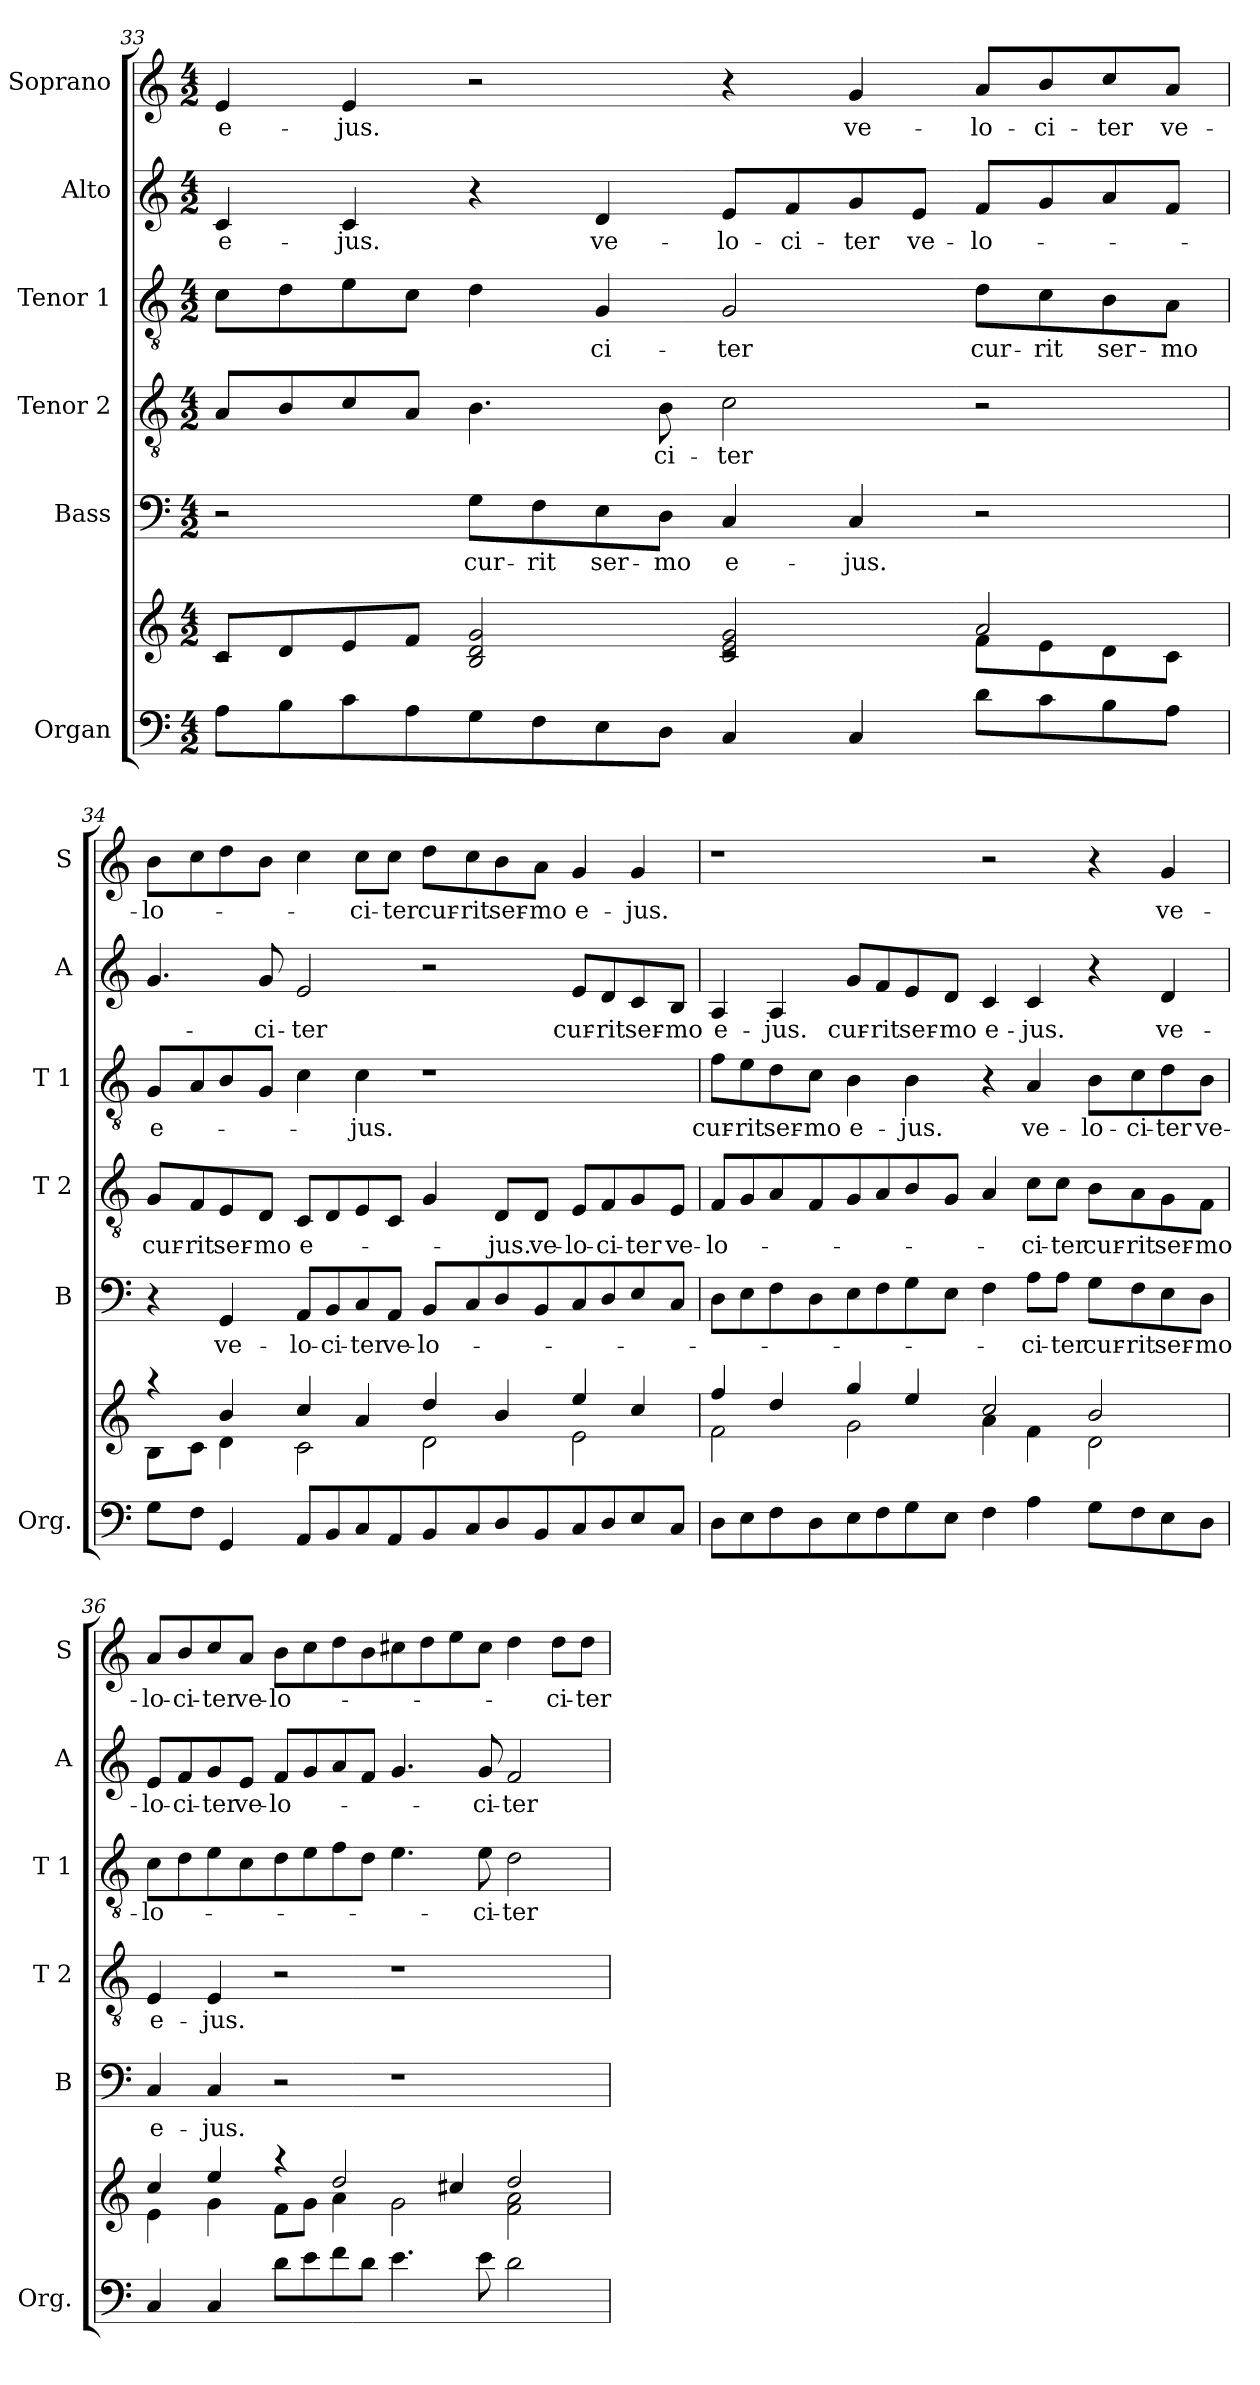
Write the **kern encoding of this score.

**kern	**kern	**kern	**text	**kern	**text	**kern	**text	**kern	**text	**kern	**text
*part6	*part6	*part5	*part5	*part4	*part4	*part3	*part3	*part2	*part2	*part1	*part1
*staff7	*staff6	*staff5	*staff5	*staff4	*staff4	*staff3	*staff3	*staff2	*staff2	*staff1	*staff1
*I"Organ	*	*I"Bass	*	*I"Tenor 2	*	*I"Tenor 1	*	*I"Alto	*	*I"Soprano	*
*I'Org.	*	*I'B	*	*I'T 2	*	*I'T 1	*	*I'A	*	*I'S	*
*clefF4	*clefG2	*clefF4	*	*clefGv2	*	*clefGv2	*	*clefG2	*	*clefG2	*
*k[]	*k[]	*k[]	*	*k[]	*	*k[]	*	*k[]	*	*k[]	*
*M4/2	*M4/2	*M4/2	*	*M4/2	*	*M4/2	*	*M4/2	*	*M4/2	*
=33	=33	=33	=33	=33	=33	=33	=33	=33	=33	=33	=33
*	*^	*	*	*	*	*	*	*	*	*	*
!	!	!	!	!	!	!	!	!	!	!LO:LY:b	!	!LO:LY:b
8A\L	8c!/L	1rc	2r	.	8A/L	.	8c\L	.	4c/	e-	4e/	e-
8B\	8d/	.	.	.	8B/	.	8d\	.	.	.	.	.
!	!	!	!	!	!	!	!	!	!	!LO:LY:b	!	!LO:LY:b
8c\	8e/	.	.	.	8c/	.	8e\	.	4c/	-jus.	4e/	-jus.
8A\	8f/J	.	.	.	8A/J	.	8c\J	.	.	.	.	.
!	!	!	!	!LO:LY:b	!	!	!	!	!	!	!	!
8G\	2B!/ 2d!/ 2g!/	.	8G\L	cur-	4.B\	.	4d\	.	4r	.	2r	.
!	!	!	!	!LO:LY:b	!	!	!	!	!	!	!	!
8F\	.	.	8F\	-rit	.	.	.	.	.	.	.	.
!	!	!	!	!LO:LY:b	!	!	!	!LO:LY:b	!	!LO:LY:b	!	!
8E\	.	.	8E\	ser-	.	.	4G/	-ci-	4d/	ve-	.	.
!	!	!	!	!LO:LY:b	!	!LO:LY:b	!	!	!	!	!	!
8D\J	.	.	8D\J	-mo	8B\	-ci-	.	.	.	.	.	.
!	!	!	!	!LO:LY:b	!	!LO:LY:b	!	!LO:LY:b	!	!LO:LY:b	!	!
4C/	2c!/ 2e!/ 2g!/	2rc	4C/	e-	2c\	-ter	2G/	-ter	8e/L	-lo-	4r	.
!	!	!	!	!	!	!	!	!	!	!LO:LY:b	!	!
.	.	.	.	.	.	.	.	.	8f/	-ci-	.	.
!	!	!	!	!LO:LY:b	!	!	!	!	!	!LO:LY:b	!	!LO:LY:b
4C/	.	.	4C/	-jus.	.	.	.	.	8g/	-ter	4g/	ve-
!	!	!	!	!	!	!	!	!	!	!LO:LY:b	!	!
.	.	.	.	.	.	.	.	.	8e/J	ve-	.	.
!	!	!	!	!	!	!	!	!LO:LY:b	!	!LO:LY:b	!	!LO:LY:b
8d\L	2a!/	8f!\L	2r	.	2r	.	8d\L	cur-	8f/L	-lo-	8a/L	-lo-
!	!	!	!	!	!	!	!	!LO:LY:b	!	!	!	!LO:LY:b
8c\	.	8e!\	.	.	.	.	8c\	-rit	8g/	.	8b/	-ci-
!	!	!	!	!	!	!	!	!LO:LY:b	!	!	!	!LO:LY:b
8B\	.	8d!\	.	.	.	.	8B\	ser-	8a/	.	8cc/	-ter
!	!	!	!	!	!	!	!	!LO:LY:b	!	!	!	!LO:LY:b
8A\J	.	8c!\J	.	.	.	.	8A\J	-mo	8f/J	.	8a/J	ve-
!!LO:PB:g=z
=34	=34	=34	=34	=34	=34	=34	=34	=34	=34	=34	=34	=34
!	!	!	!	!	!	!LO:LY:b	!	!LO:LY:b	!	!	!	!LO:LY:b
8G\L	4raa	8B!\L	4r	.	8G/L	cur-	8G/L	e-	4.g/	.	8b\L	-lo-
!	!	!	!	!	!	!LO:LY:b	!	!	!	!	!	!
8F\J	.	8c!\J	.	.	8F/	-rit	8A/	.	.	.	8cc\	.
!	!	!	!	!LO:LY:b	!	!LO:LY:b	!	!	!	!	!	!
4GG/	4b!/	4d!\	4GG/	ve-	8E/	ser-	8B/	.	.	.	8dd\	.
!	!	!	!	!	!	!LO:LY:b	!	!	!	!LO:LY:b	!	!
.	.	.	.	.	8D/J	-mo	8G/J	.	8g/	-ci-	8b\J	.
!	!	!	!	!LO:LY:b	!	!LO:LY:b	!	!	!	!LO:LY:b	!	!
8AA/L	4cc!/	2c!\	8AA/L	-lo-	8C/L	e-	4c\	.	2e/	-ter	4cc\	.
!	!	!	!	!LO:LY:b	!	!	!	!	!	!	!	!
8BB/	.	.	8BB/	-ci-	8D/	.	.	.	.	.	.	.
!	!	!	!	!LO:LY:b	!	!	!	!LO:LY:b	!	!	!	!LO:LY:b
8C/	4a!/	.	8C/	-ter	8E/	.	4c\	-jus.	.	.	8cc\L	-ci-
!	!	!	!	!LO:LY:b	!	!	!	!	!	!	!	!LO:LY:b
8AA/	.	.	8AA/J	ve-	8C/J	.	.	.	.	.	8cc\J	-ter
!	!	!	!	!LO:LY:b	!	!	!	!	!	!	!	!LO:LY:b
8BB/	4dd!/	2d!\	8BB/L	-lo-	4G/	.	1r	.	2r	.	8dd\L	cur-
!	!	!	!	!	!	!	!	!	!	!	!	!LO:LY:b
8C/	.	.	8C/	.	.	.	.	.	.	.	8cc\	-rit
!	!	!	!	!	!	!LO:LY:b	!	!	!	!	!	!LO:LY:b
8D/	4b!/	.	8D/	.	8D/L	-jus.	.	.	.	.	8b\	ser-
!	!	!	!	!	!	!LO:LY:b	!	!	!	!	!	!LO:LY:b
8BB/	.	.	8BB/	.	8D/J	ve-	.	.	.	.	8a\J	-mo
!	!	!	!	!	!	!LO:LY:b	!	!	!	!LO:LY:b	!	!LO:LY:b
8C/	4ee!/	2e!\	8C/	.	8E/L	-lo-	.	.	8e/L	cur-	4g/	e-
!	!	!	!	!	!	!LO:LY:b	!	!	!	!LO:LY:b	!	!
8D/	.	.	8D/	.	8F/	-ci-	.	.	8d/	-rit	.	.
!	!	!	!	!	!	!LO:LY:b	!	!	!	!LO:LY:b	!	!LO:LY:b
8E/	4cc!/	.	8E/	.	8G/	-ter	.	.	8c/	ser-	4g/	-jus.
!	!	!	!	!	!	!LO:LY:b	!	!	!	!LO:LY:b	!	!
8C/J	.	.	8C/J	.	8E/J	ve-	.	.	8B/J	-mo	.	.
=35	=35	=35	=35	=35	=35	=35	=35	=35	=35	=35	=35	=35
!	!	!	!	!	!	!LO:LY:b	!	!LO:LY:b	!	!LO:LY:b	!	!
8D\L	4ff!/	2f!\	8D\L	.	8F/L	-lo-	8f\L	cur-	4A/	e-	1r	.
!	!	!	!	!	!	!	!	!LO:LY:b	!	!	!	!
8E\	.	.	8E\	.	8G/	.	8e\	-rit	.	.	.	.
!	!	!	!	!	!	!	!	!LO:LY:b	!	!LO:LY:b	!	!
8F\	4dd!/	.	8F\	.	8A/	.	8d\	ser-	4A/	-jus.	.	.
!	!	!	!	!	!	!	!	!LO:LY:b	!	!	!	!
8D\	.	.	8D\	.	8F/	.	8c\J	-mo	.	.	.	.
!	!	!	!	!	!	!	!	!LO:LY:b	!	!LO:LY:b	!	!
8E\	4gg!/	2g!\	8E\	.	8G/	.	4B\	e-	8g/L	cur-	.	.
!	!	!	!	!	!	!	!	!	!	!LO:LY:b	!	!
8F\	.	.	8F\	.	8A/	.	.	.	8f/	-rit	.	.
!	!	!	!	!	!	!	!	!LO:LY:b	!	!LO:LY:b	!	!
8G\	4ee!/	.	8G\	.	8B/	.	4B\	-jus.	8e/	ser-	.	.
!	!	!	!	!	!	!	!	!	!	!LO:LY:b	!	!
8E\J	.	.	8E\J	.	8G/J	.	.	.	8d/J	-mo	.	.
!	!	!	!	!	!	!	!	!	!	!LO:LY:b	!	!
4F\	2cc!/	4a!\	4F\	.	4A/	.	4r	.	4c/	e-	2r	.
!	!	!	!	!LO:LY:b	!	!LO:LY:b	!	!LO:LY:b	!	!LO:LY:b	!	!
4A\	.	4f!\	8A\L	-ci-	8c\L	-ci-	4A/	ve-	4c/	-jus.	.	.
!	!	!	!	!LO:LY:b	!	!LO:LY:b	!	!	!	!	!	!
.	.	.	8A\J	-ter	8c\J	-ter	.	.	.	.	.	.
!	!	!	!	!LO:LY:b	!	!LO:LY:b	!	!LO:LY:b	!	!	!	!
8G\L	2b!/	2d!\	8G\L	cur-	8B\L	cur-	8B\L	-lo-	4r	.	4r	.
!	!	!	!	!LO:LY:b	!	!LO:LY:b	!	!LO:LY:b	!	!	!	!
8F\	.	.	8F\	-rit	8A\	-rit	8c\	-ci-	.	.	.	.
!	!	!	!	!LO:LY:b	!	!LO:LY:b	!	!LO:LY:b	!	!LO:LY:b	!	!LO:LY:b
8E\	.	.	8E\	ser-	8G\	ser-	8d\	-ter	4d/	ve-	4g/	ve-
!	!	!	!	!LO:LY:b	!	!LO:LY:b	!	!LO:LY:b	!	!	!	!
8D\J	.	.	8D\J	-mo	8F\J	-mo	8B\J	ve-	.	.	.	.
!!LO:LB:g=z
=36	=36	=36	=36	=36	=36	=36	=36	=36	=36	=36	=36	=36
!	!	!	!	!LO:LY:b	!	!LO:LY:b	!	!LO:LY:b	!	!LO:LY:b	!	!LO:LY:b
4C/	4cc!/	4e!\	4C/	e-	4E/	e-	8c\L	-lo-	8e/L	-lo-	8a/L	-lo-
!	!	!	!	!	!	!	!	!	!	!LO:LY:b	!	!LO:LY:b
.	.	.	.	.	.	.	8d\	.	8f/	-ci-	8b/	-ci-
!	!	!	!	!LO:LY:b	!	!LO:LY:b	!	!	!	!LO:LY:b	!	!LO:LY:b
4C/	4ee!/	4g!\	4C/	-jus.	4E/	-jus.	8e\	.	8g/	-ter	8cc/	-ter
!	!	!	!	!	!	!	!	!	!	!LO:LY:b	!	!LO:LY:b
.	.	.	.	.	.	.	8c\	.	8e/J	ve-	8a/J	ve-
!	!	!	!	!	!	!	!	!	!	!LO:LY:b	!	!LO:LY:b
8d\L	4raa	8f!\L	2r	.	2r	.	8d\	.	8f/L	-lo-	8b\L	-lo-
8e\	.	8g!\J	.	.	.	.	8e\	.	8g/	.	8cc\	.
8f\	2dd!/	4a!\	.	.	.	.	8f\	.	8a/	.	8dd\	.
8d\J	.	.	.	.	.	.	8d\J	.	8f/J	.	8b\	.
4.e\	.	2g!\	1r	.	1r	.	4.e\	.	4.g/	.	8cc#X\	.
.	.	.	.	.	.	.	.	.	.	.	8dd\	.
.	4cc#X!/	.	.	.	.	.	.	.	.	.	8ee\	.
!	!	!	!	!	!	!	!	!LO:LY:b	!	!LO:LY:b	!	!
8e\	.	.	.	.	.	.	8e\	-ci-	8g/	-ci-	8cc#\J	.
!	!	!	!	!	!	!	!	!LO:LY:b	!	!LO:LY:b	!	!
2d\	2dd!/	2f!\ 2a!\	.	.	.	.	2d\	-ter	2f/	-ter	4dd\	.
!	!	!	!	!	!	!	!	!	!	!	!	!LO:LY:b
.	.	.	.	.	.	.	.	.	.	.	8dd\L	-ci-
!	!	!	!	!	!	!	!	!	!	!	!	!LO:LY:b
.	.	.	.	.	.	.	.	.	.	.	8dd\J	-ter
*	*v	*v	*	*	*	*	*	*	*	*	*	*
=	=	=	=	=	=	=	=	=	=	=	=
*-	*-	*-	*-	*-	*-	*-	*-	*-	*-	*-	*-
